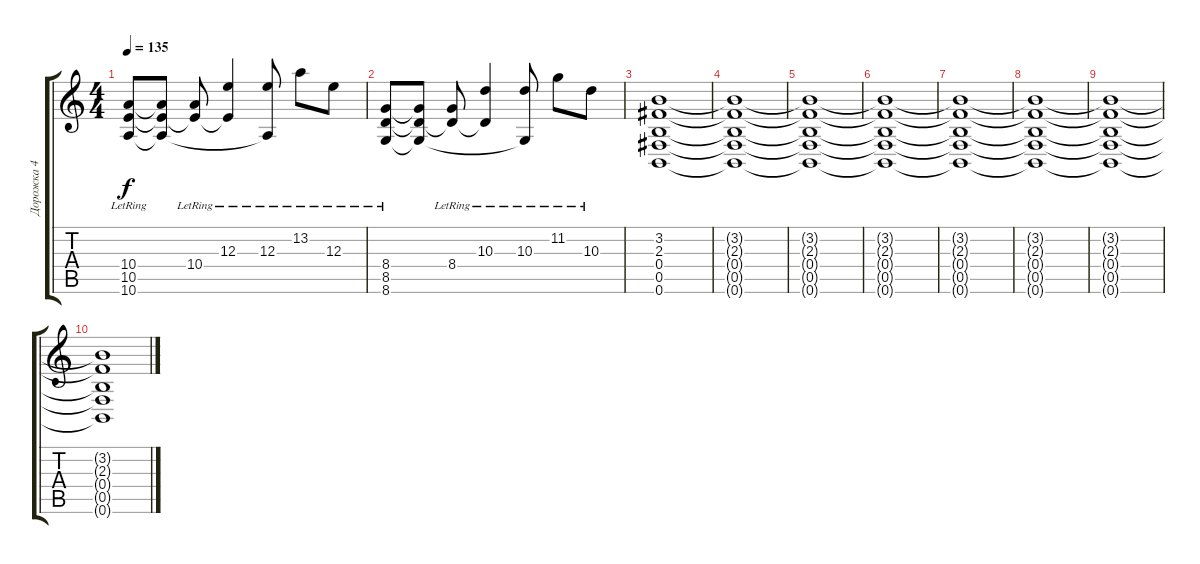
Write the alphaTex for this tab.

\track ("Дорожка 4" "Дорожка 4") {instrument distortionguitar}
\staff {score tabs}
\tuning (Db4 Ab3 E3 B2 Gb2 B1) {hide}
\ts (4 4)
\tempo 135
\clef g2
\ks c
(10.4{lr} 10.5{lr} 10.6{lr}).8{dy f} (10.4{t} 10.5{t} 10.6{t}).8 (10.4{lr} 10.5{t}).8 (12.3{lr} 10.5{t}).4 (12.3{lr} 10.6{t}).8 13.2{lr}.8 12.3{lr}.8 |
(8.4{lr} 8.5{lr} 8.6{lr}).8 (8.4{t} 8.5{t} 8.6{t}).8 (8.4{lr} 8.5{t}).8 (10.3{lr} 8.5{t}).4 (10.3{lr} 8.6{t}).8 11.2{lr}.8 10.3{lr}.8 |
(3.2 2.3 0.4 0.5 0.6).1 |
(3.2{t} 2.3{t} 0.4{t} 0.5{t} 0.6{t}).1 |
(3.2{t} 2.3{t} 0.4{t} 0.5{t} 0.6{t}).1 |
(3.2{t} 2.3{t} 0.4{t} 0.5{t} 0.6{t}).1 |
(3.2{t} 2.3{t} 0.4{t} 0.5{t} 0.6{t}).1 |
(3.2{t} 2.3{t} 0.4{t} 0.5{t} 0.6{t}).1 |
(3.2{t} 2.3{t} 0.4{t} 0.5{t} 0.6{t}).1 |
(3.2{t} 2.3{t} 0.4{t} 0.5{t} 0.6{t}).1
